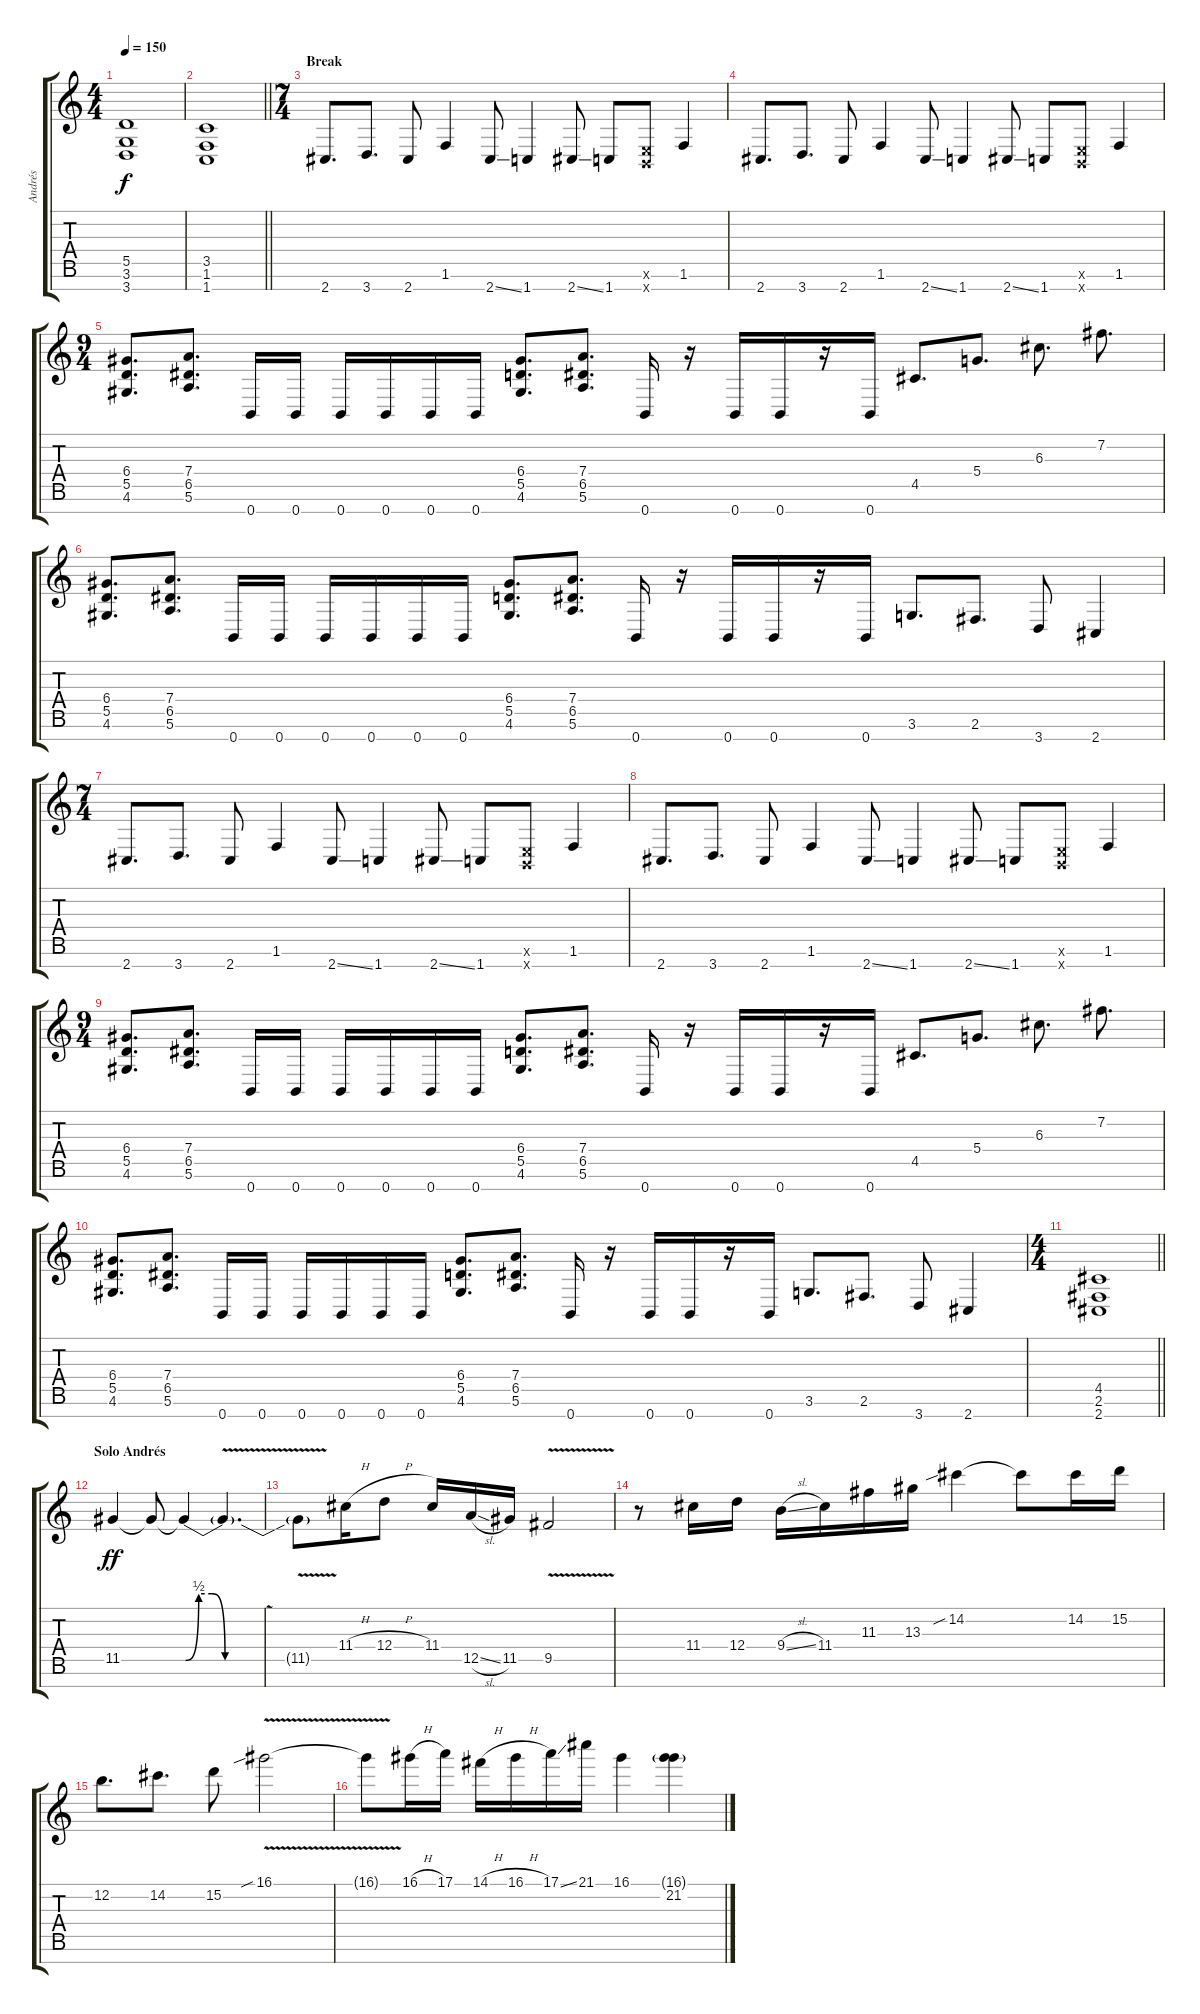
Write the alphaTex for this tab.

\track ("Andrés" "Andrés") {instrument distortionguitar}
\staff {score tabs}
\tuning (E4 B3 G3 D3 A2 E2 B1) {hide}
\ts (4 4)
\tempo 150
\clef g2
\ks c
(5.5 3.6 3.7).1{dy f} |
\barLineRight lightlight
(3.5 1.6 1.7).1 |
\ts (7 4)
\section ("" "Break")
2.7.8{d} 3.7.8{d} 2.7.8 1.6.4 2.7{ss}.8 1.7.4 2.7{ss}.8 1.7.8 (0.6{x} 0.7{x}).8 1.6.4 |
2.7.8{d} 3.7.8{d} 2.7.8 1.6.4 2.7{ss}.8 1.7.4 2.7{ss}.8 1.7.8 (0.6{x} 0.7{x}).8 1.6.4 |
\ts (9 4)
(6.4 5.5 4.6).8{d} (7.4 6.5 5.6).8{d} 0.7.16 0.7.16 0.7.16 0.7.16 0.7.16 0.7.16 (6.4 5.5 4.6).8{d} (7.4 6.5 5.6).8{d} 0.7.16 r.16 0.7.16 0.7.16 r.16 0.7.16 4.5.8{d} 5.4.8{d} 6.3.8{d} 7.2.8{d} |
(6.4 5.5 4.6).8{d} (7.4 6.5 5.6).8{d} 0.7.16 0.7.16 0.7.16 0.7.16 0.7.16 0.7.16 (6.4 5.5 4.6).8{d} (7.4 6.5 5.6).8{d} 0.7.16 r.16 0.7.16 0.7.16 r.16 0.7.16 3.6.8{d} 2.6.8{d} 3.7.8 2.7.4 |
\ts (7 4)
2.7.8{d} 3.7.8{d} 2.7.8 1.6.4 2.7{ss}.8 1.7.4 2.7{ss}.8 1.7.8 (0.6{x} 0.7{x}).8 1.6.4 |
2.7.8{d} 3.7.8{d} 2.7.8 1.6.4 2.7{ss}.8 1.7.4 2.7{ss}.8 1.7.8 (0.6{x} 0.7{x}).8 1.6.4 |
\ts (9 4)
(6.4 5.5 4.6).8{d} (7.4 6.5 5.6).8{d} 0.7.16 0.7.16 0.7.16 0.7.16 0.7.16 0.7.16 (6.4 5.5 4.6).8{d} (7.4 6.5 5.6).8{d} 0.7.16 r.16 0.7.16 0.7.16 r.16 0.7.16 4.5.8{d} 5.4.8{d} 6.3.8{d} 7.2.8{d} |
(6.4 5.5 4.6).8{d} (7.4 6.5 5.6).8{d} 0.7.16 0.7.16 0.7.16 0.7.16 0.7.16 0.7.16 (6.4 5.5 4.6).8{d} (7.4 6.5 5.6).8{d} 0.7.16 r.16 0.7.16 0.7.16 r.16 0.7.16 3.6.8{d} 2.6.8{d} 3.7.8 2.7.4 |
\ts (4 4)
\barLineRight lightlight
(4.5 2.6 2.7).1 |
\section ("" "Solo Andrés")
11.5.4{dy ff} 11.5{t}.8 11.5{be (custom 0 0 10 2 20 2 30 0 60 0) t}.4 11.5{v t}.4{d} |
11.5{t}.8 11.4{h}.16 12.4{h}.8 11.4.16 12.5{sl}.16 11.5.16 9.5{v}.2 |
r.8 11.4.16 12.4.16 9.4{sl}.16 11.4.16 11.3.16 13.3.16 14.2{sib}.4 14.2{t}.8 14.2.16 15.2.16 |
12.2.8{d} 14.2.8{d} 15.2.8 16.1{v sib}.2 |
16.1{t}.8 16.1{h}.16 17.1.16 14.1{h}.16 16.1{h}.16 17.1{ss}.16 21.1.16 16.1.4 (16.1{g} 21.2).4
